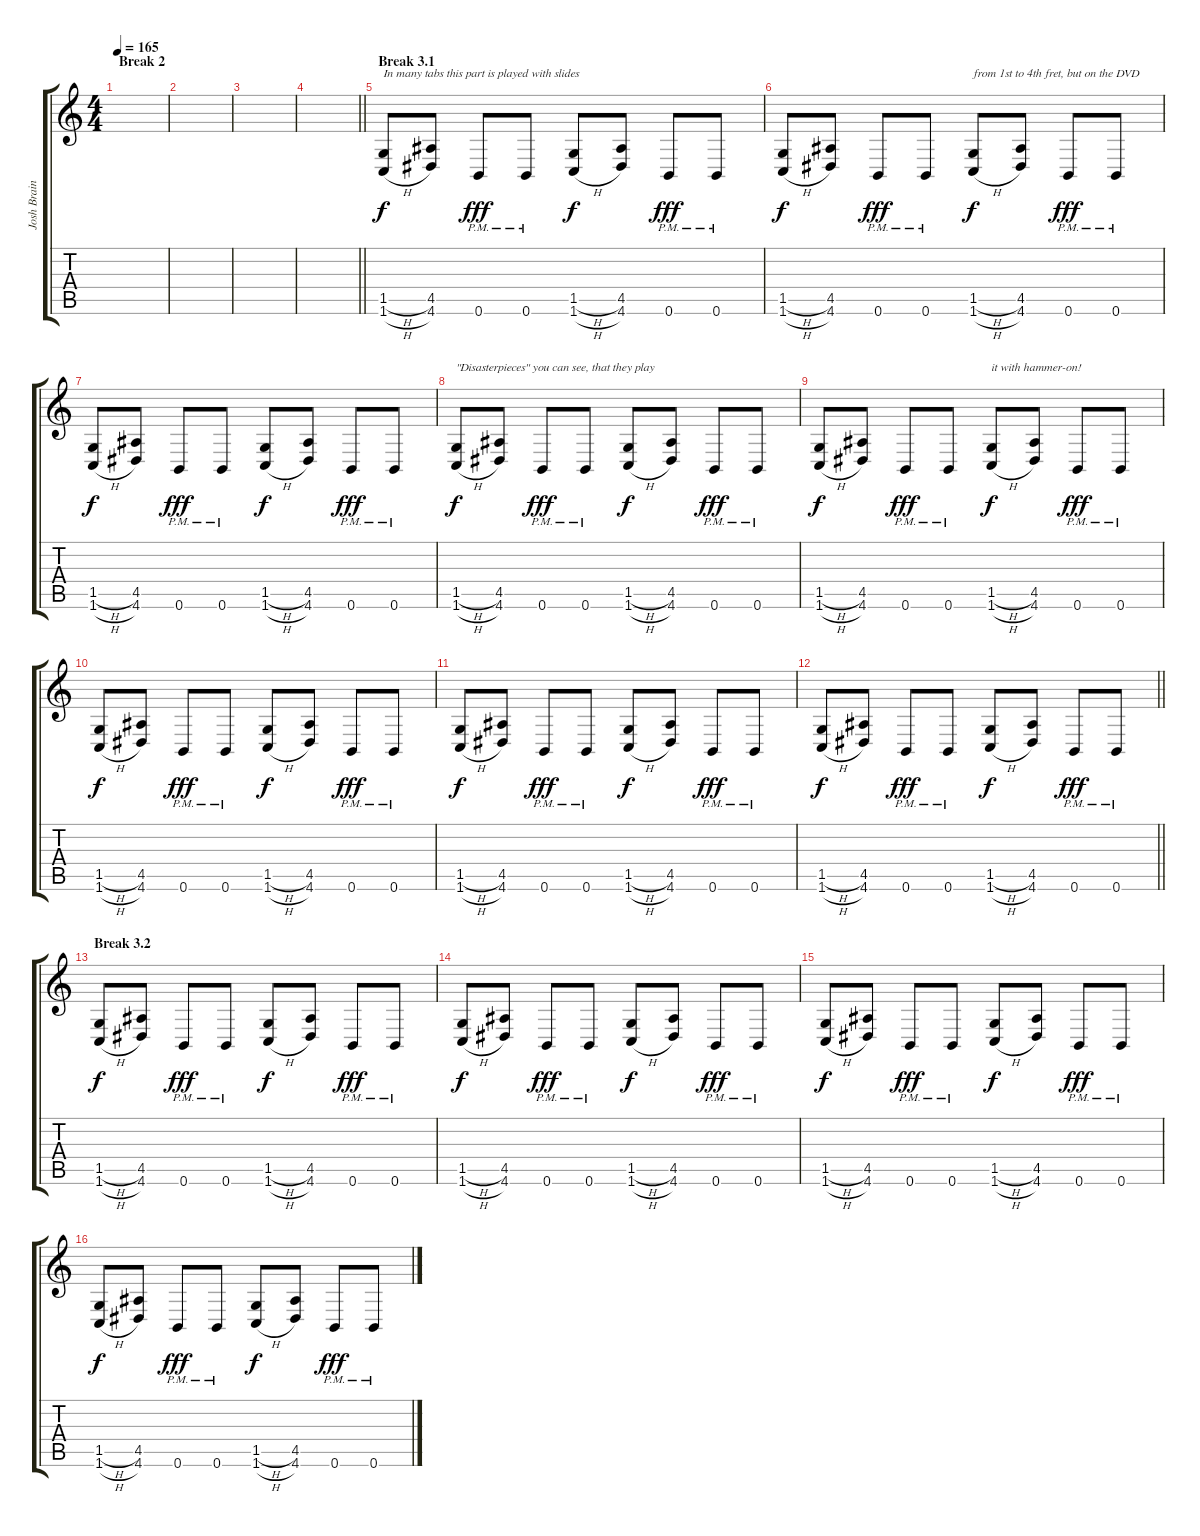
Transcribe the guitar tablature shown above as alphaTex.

\track ("Josh Brainard" "Josh Brain") {instrument distortionguitar}
\staff {score tabs}
\tuning (Db4 Ab3 E3 B2 Gb2 B1) {hide}
\ts (4 4)
\section ("" "Break 2")
\tempo 165
\clef g2
\ks c
|
|
|
\barLineRight lightlight
|
\section ("" "Break 3.1")
(1.5{h} 1.6{h}).8{txt "In many tabs this part is played with slides"} (4.5 4.6).8 0.6{pm}.8{dy fff} 0.6{pm}.8 (1.5{h} 1.6{h}).8{dy f} (4.5 4.6).8 0.6{pm}.8{dy fff} 0.6{pm}.8 |
(1.5{h} 1.6{h}).8{dy f} (4.5 4.6).8 0.6{pm}.8{dy fff} 0.6{pm}.8 (1.5{h} 1.6{h}).8{txt "from 1st to 4th fret, but on the DVD" dy f} (4.5 4.6).8 0.6{pm}.8{dy fff} 0.6{pm}.8 |
(1.5{h} 1.6{h}).8{dy f} (4.5 4.6).8 0.6{pm}.8{dy fff} 0.6{pm}.8 (1.5{h} 1.6{h}).8{dy f} (4.5 4.6).8 0.6{pm}.8{dy fff} 0.6{pm}.8 |
(1.5{h} 1.6{h}).8{txt "\"Disasterpieces\" you can see, that they play" dy f} (4.5 4.6).8 0.6{pm}.8{dy fff} 0.6{pm}.8 (1.5{h} 1.6{h}).8{dy f} (4.5 4.6).8 0.6{pm}.8{dy fff} 0.6{pm}.8 |
(1.5{h} 1.6{h}).8{dy f} (4.5 4.6).8 0.6{pm}.8{dy fff} 0.6{pm}.8 (1.5{h} 1.6{h}).8{txt "it with hammer-on!" dy f} (4.5 4.6).8 0.6{pm}.8{dy fff} 0.6{pm}.8 |
(1.5{h} 1.6{h}).8{dy f} (4.5 4.6).8 0.6{pm}.8{dy fff} 0.6{pm}.8 (1.5{h} 1.6{h}).8{dy f} (4.5 4.6).8 0.6{pm}.8{dy fff} 0.6{pm}.8 |
(1.5{h} 1.6{h}).8{dy f} (4.5 4.6).8 0.6{pm}.8{dy fff} 0.6{pm}.8 (1.5{h} 1.6{h}).8{dy f} (4.5 4.6).8 0.6{pm}.8{dy fff} 0.6{pm}.8 |
\barLineRight lightlight
(1.5{h} 1.6{h}).8{dy f} (4.5 4.6).8 0.6{pm}.8{dy fff} 0.6{pm}.8 (1.5{h} 1.6{h}).8{dy f} (4.5 4.6).8 0.6{pm}.8{dy fff} 0.6{pm}.8 |
\section ("" "Break 3.2")
(1.5{h} 1.6{h}).8{dy f} (4.5 4.6).8 0.6{pm}.8{dy fff} 0.6{pm}.8 (1.5{h} 1.6{h}).8{dy f} (4.5 4.6).8 0.6{pm}.8{dy fff} 0.6{pm}.8 |
(1.5{h} 1.6{h}).8{dy f} (4.5 4.6).8 0.6{pm}.8{dy fff} 0.6{pm}.8 (1.5{h} 1.6{h}).8{dy f} (4.5 4.6).8 0.6{pm}.8{dy fff} 0.6{pm}.8 |
(1.5{h} 1.6{h}).8{dy f} (4.5 4.6).8 0.6{pm}.8{dy fff} 0.6{pm}.8 (1.5{h} 1.6{h}).8{dy f} (4.5 4.6).8 0.6{pm}.8{dy fff} 0.6{pm}.8 |
(1.5{h} 1.6{h}).8{dy f} (4.5 4.6).8 0.6{pm}.8{dy fff} 0.6{pm}.8 (1.5{h} 1.6{h}).8{dy f} (4.5 4.6).8 0.6{pm}.8{dy fff} 0.6{pm}.8
